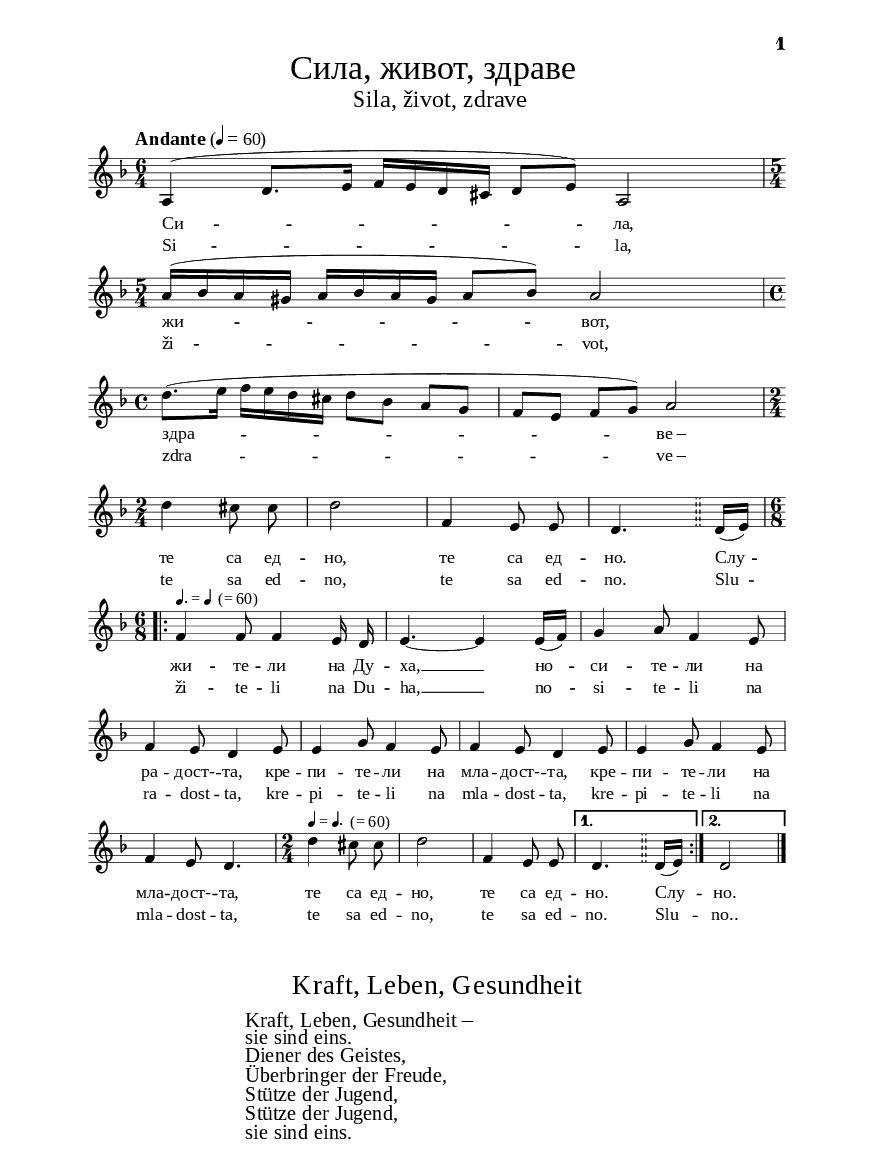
\version "2.24.3"

\include "include/globals.ily"

\bookpart {
  \label #'ref102
  \tocItem \markup "Сила, живот, здраве – Sila, život, zdrave"
  \include "include/bookpart-paper.ily"
  \score {
    \include "include/score-layout.ily"

    \new Voice \absolute {
      \clef treble
      \key d \minor
      \time 6/4
      \tempoFunc "Andante" 4 "60"

      \slurUp a4 ( d'8. e'16 f' e' d' cis' d'8 e' ) a2 \break

      \time 5/4  a'16 ( bes' a' gis' a' bes' a' gis' a'8 bes' ) a'2 \break |


      \time 4/4  d''8. ( e''16 f'' e'' d'' cis'' \autoBeamOff d''8 [bes'] a' [g']| f'8 [e'] f' [g'] ) a'2  | \break

      \slurNeutral \time 2/4 d''4  cis''8 \noBeam cis'' |  d''2  | f'4 e'8 e' | d'4. \bar "!!" d'16 [( e' )] | \break

      \time 6/8  \repeat volta 2 {
        | f'4^\markup {
          % make tempo notes
          \concat {
            \teeny \general-align #Y #DOWN \note {4.} #0.8
            \normal-text { " = " }
            \teeny \general-align #Y #DOWN \note {4} #0.8
            \normal-text { "  (= 60)" }
          }
        }


        f'8 f'4 e'16 \noBeam  d'  |e'4. ~ e'4 e'16 [( f' )] | g'4 a'8 f'4 e'8  | \break

        f'4 e'8 d'4 e'8 |   e'4 g'8 f'4 e'8 | f'4 e'8 d'4 e'8 |

        e'4 g'8 f'4 e'8 |  \break  f'4 e'8 d'4. | \time 2/4 d''4^\markup {
          % make tempo notes
          \concat {
            \teeny \general-align #Y #DOWN \note {4} #0.8
            \normal-text { " = " }
            \teeny \general-align #Y #DOWN \note {4.} #0.8
            \normal-text { "  (= 60)" }
          }
        }

        cis''8 \noBeam cis'' |

        d''2 | f'4 e'8 \noBeam e' |
      } \alternative { { d'4. \bar "!" \bar "!!" d'16 [( e'16 )] } { d'2 } } \bar "|."

    }

    \addlyrics {
      Си -- ла, жи
      -- вот, здра -- "ве –" те са ед -- но, те са ед --
      но. Слу -- жи -- те -- ли на Ду -- ха, __ но -- си
      -- те -- ли на ра -- "дост-" -- та, кре -- пи -- те
      -- ли на мла -- "дост-" -- та, кре -- пи -- те -- ли
      на мла -- "дост-" -- та, те са ед -- но, те са ед
      -- но. Слу -- но.}
      \addlyrics {
        Si -- la, ži
        -- vot, zdra -- "ve –" te sa ed -- no, te sa ed --
        no. Slu -- ži -- te -- li na Du -- ha, __ no -- si
        -- te -- li na ra -- dost -- ta, kre -- pi -- te
        -- li na mla -- dost -- ta, kre -- pi -- te -- li
        na mla -- dost -- ta, te sa ed -- no, te sa ed
        -- no. Slu -- no..}

        \header {
          title = \titleFunc "Сила, живот, здраве " " Sila, život, zdrave"
        }

        \midi{}

      } % score

      \markup \vspace #2

      % include foreign translation(s) of the song
      \version "2.24.3"

\markup \fill-line { \fontsize #deTitleFontSize "Kraft, Leben, Gesundheit" }
\markup \null
\markup \null
\markup \fontsize #deCoupletFontSize {
  \hspace #20
  \override #`(baseline-skip . ,deCoupletBaselineSkip)

  \column {    
     
  \line { " "Kraft, Leben, Gesundheit –}

  \line { " "sie sind eins. }

  \line { " "Diener des Geistes, }

  \line { " "Überbringer der Freude, }

  \line { " "Stütze der Jugend, }

  \line { " "Stütze der Jugend, }

  \line { " "sie sind eins. }
     
      
       
    }
    
    
}


    } % bookpart
